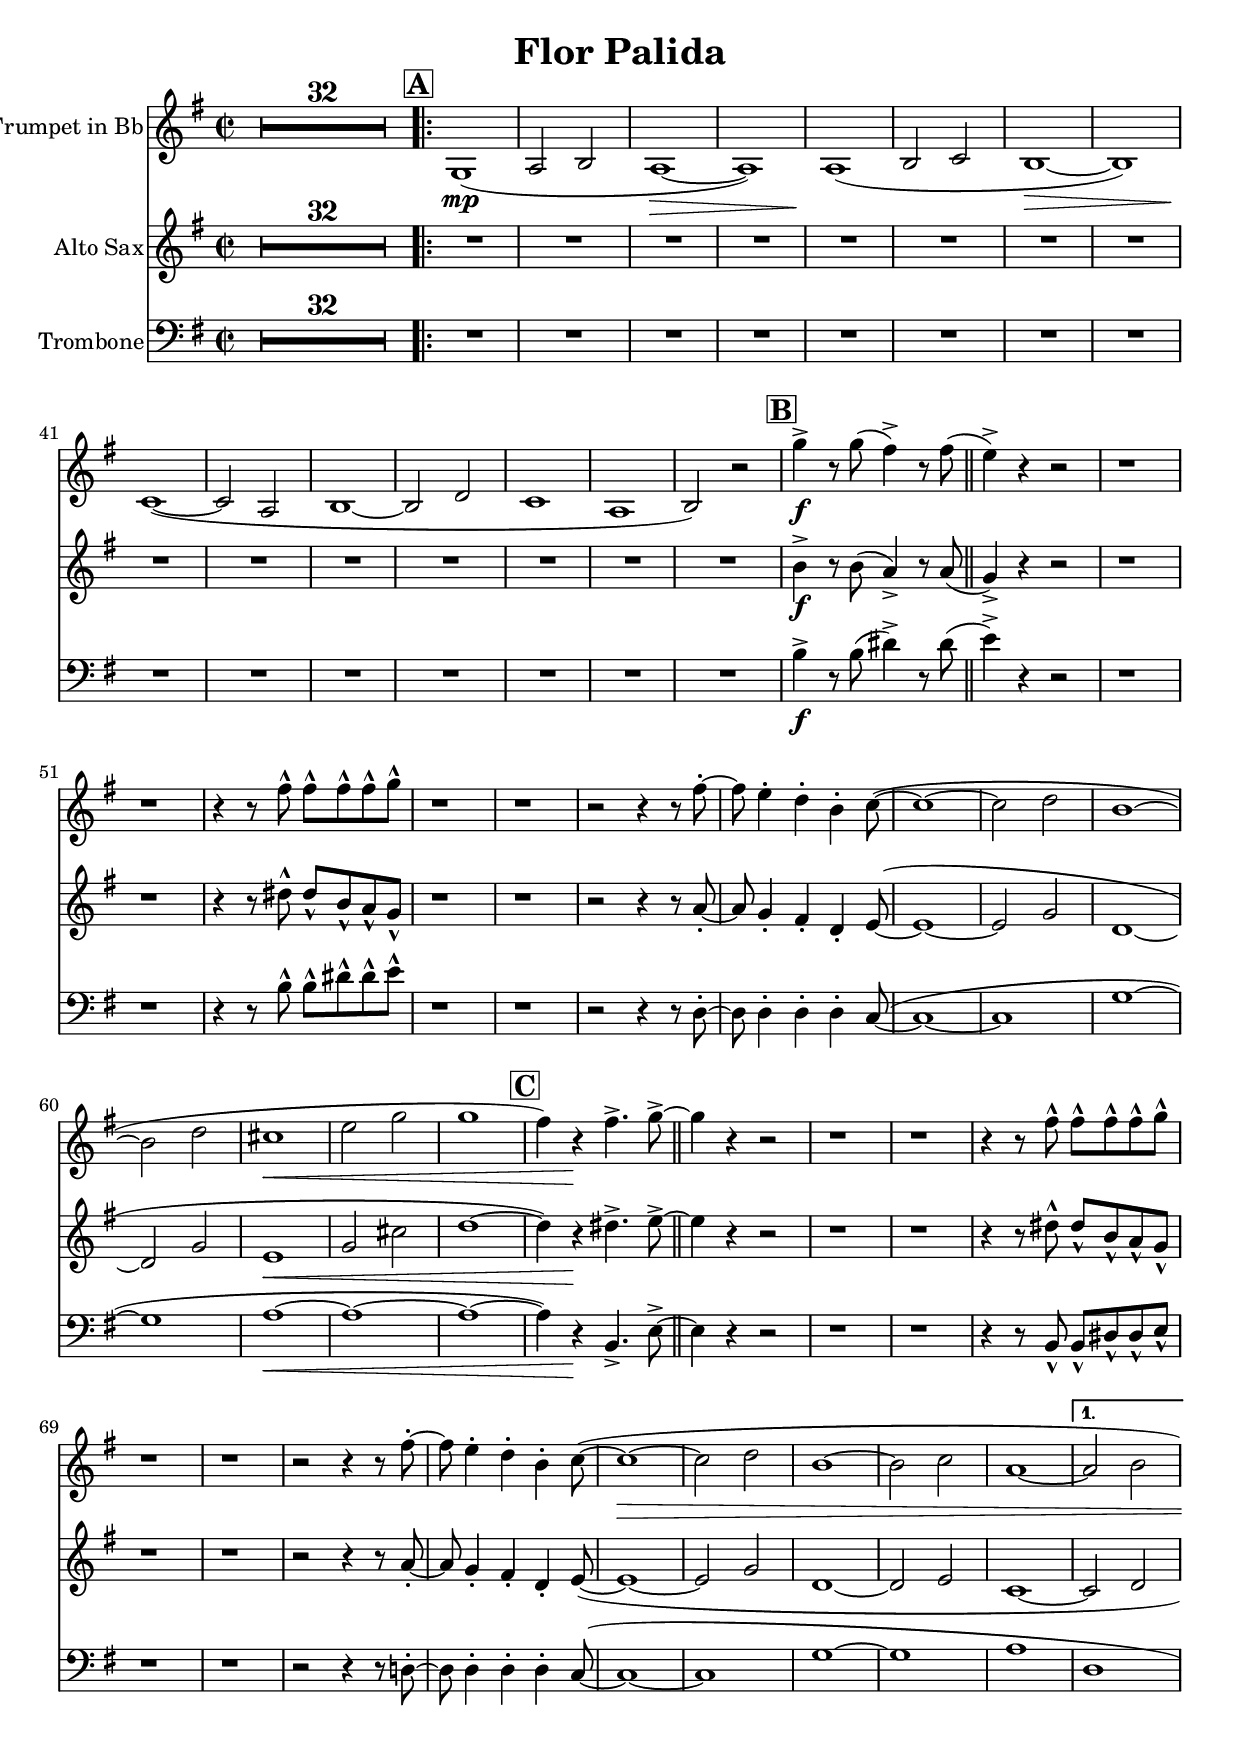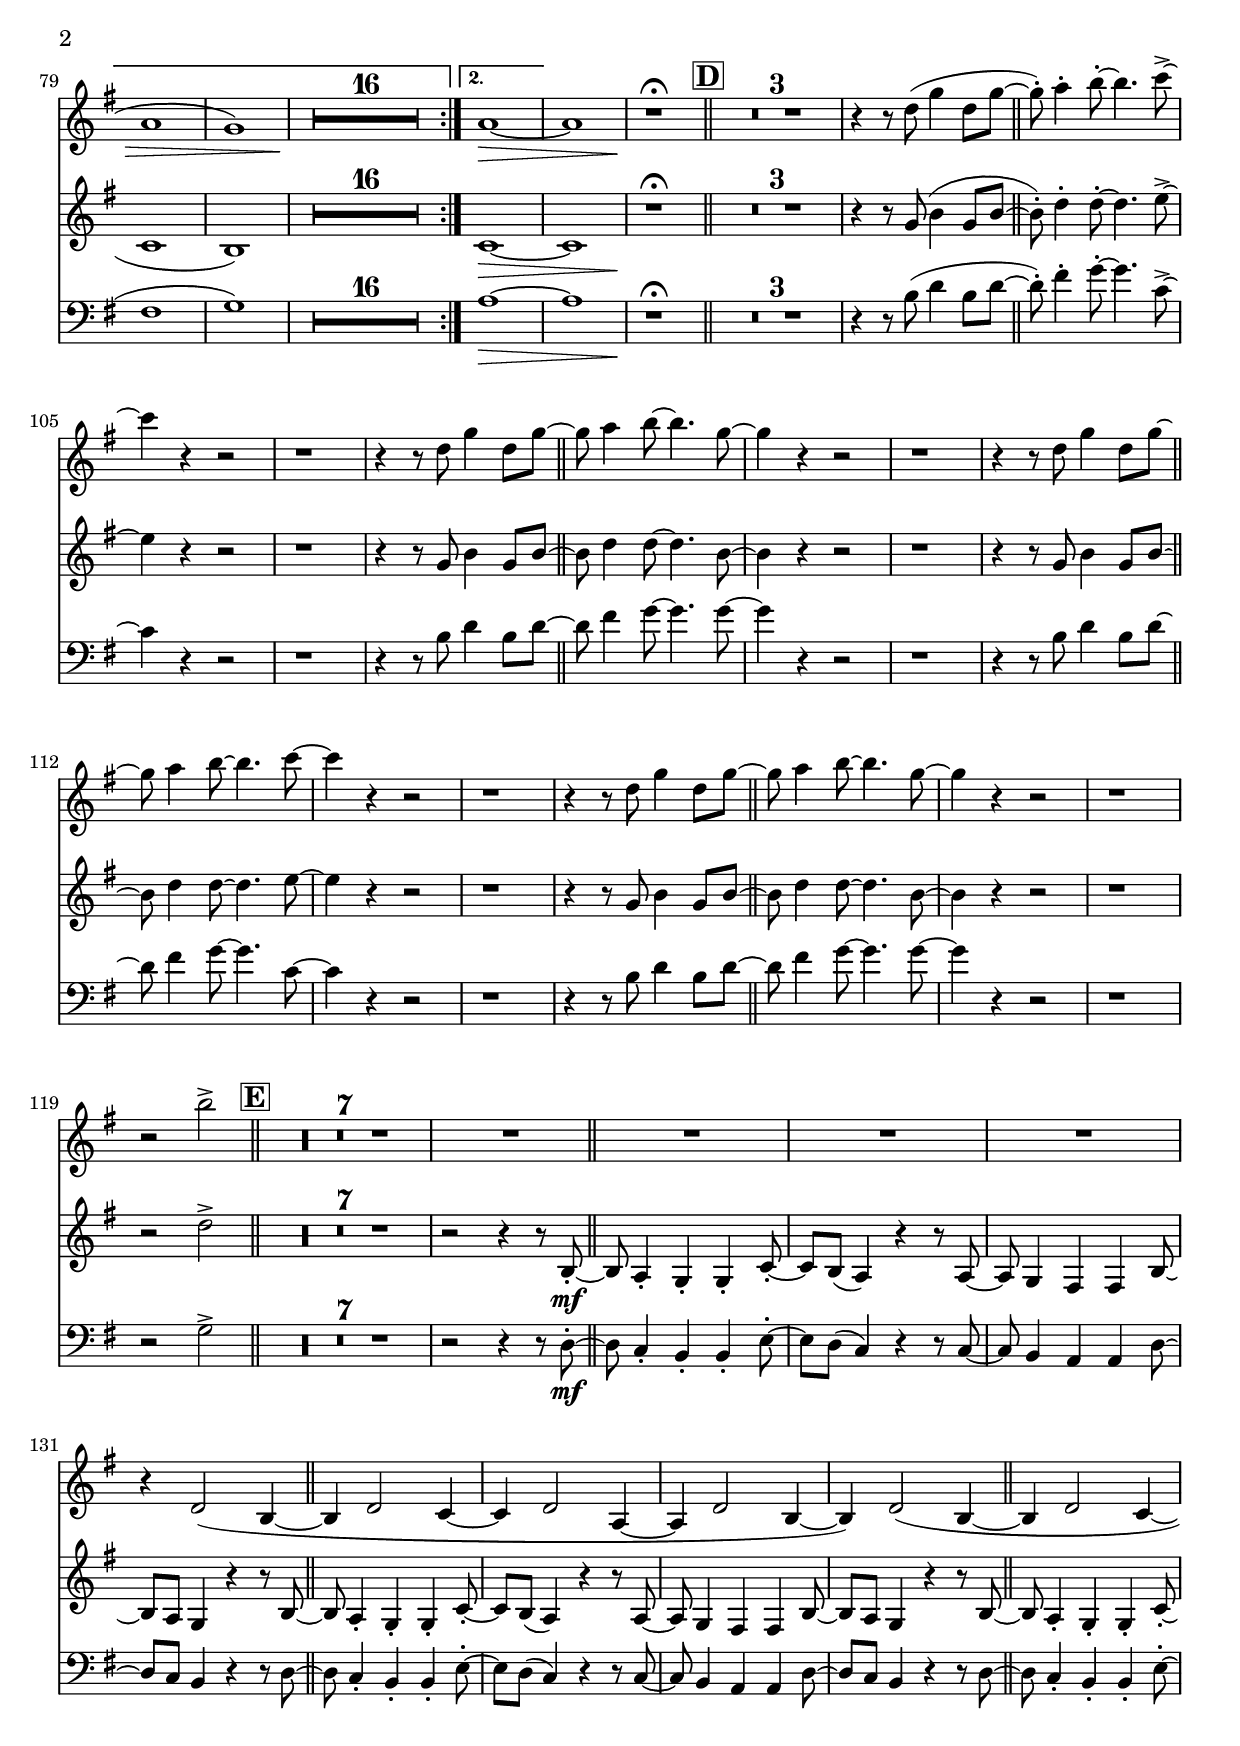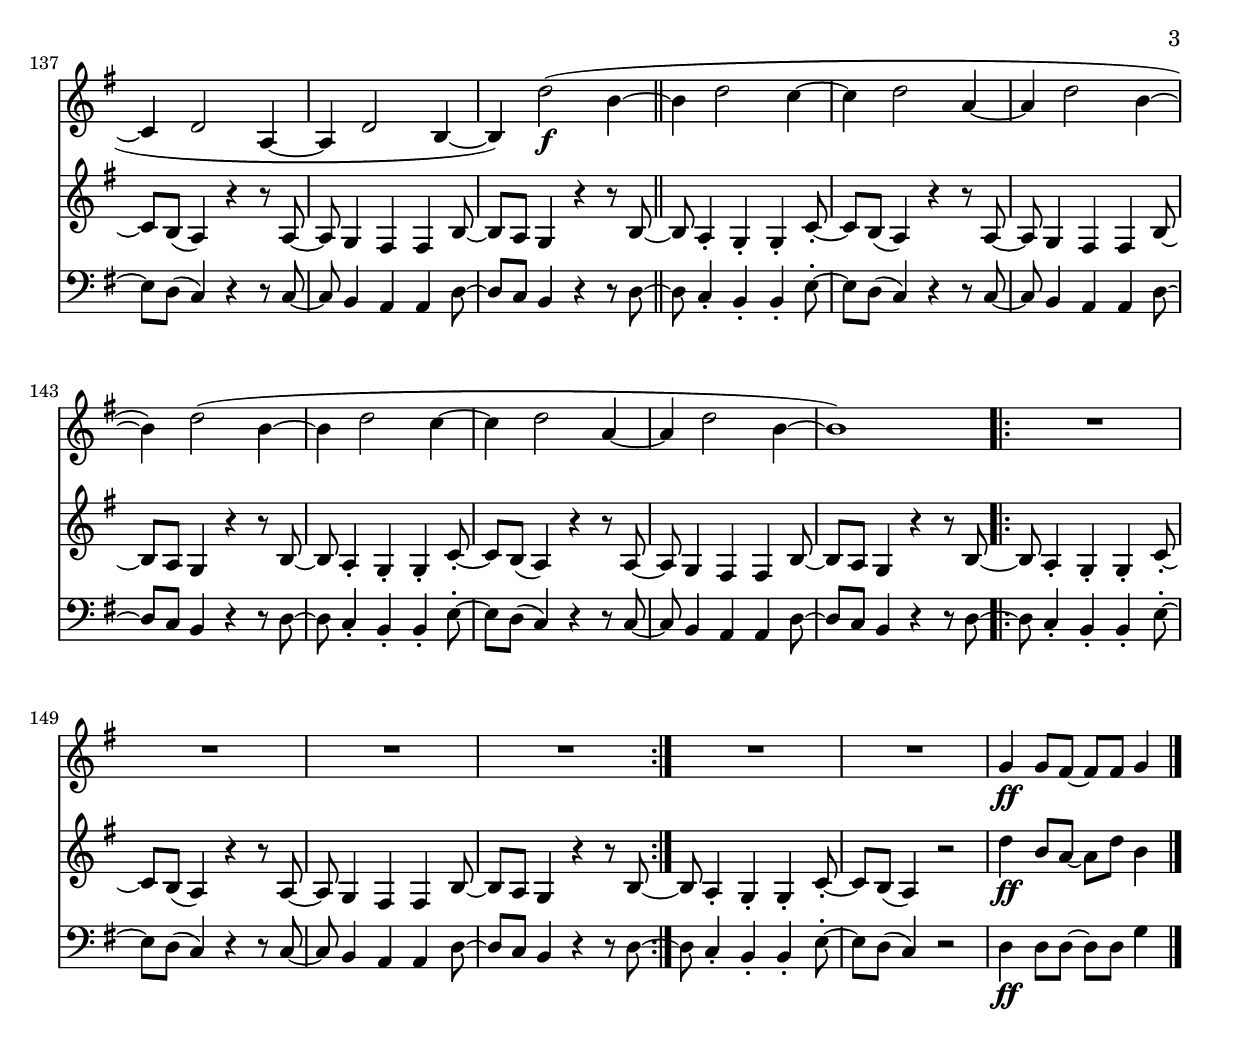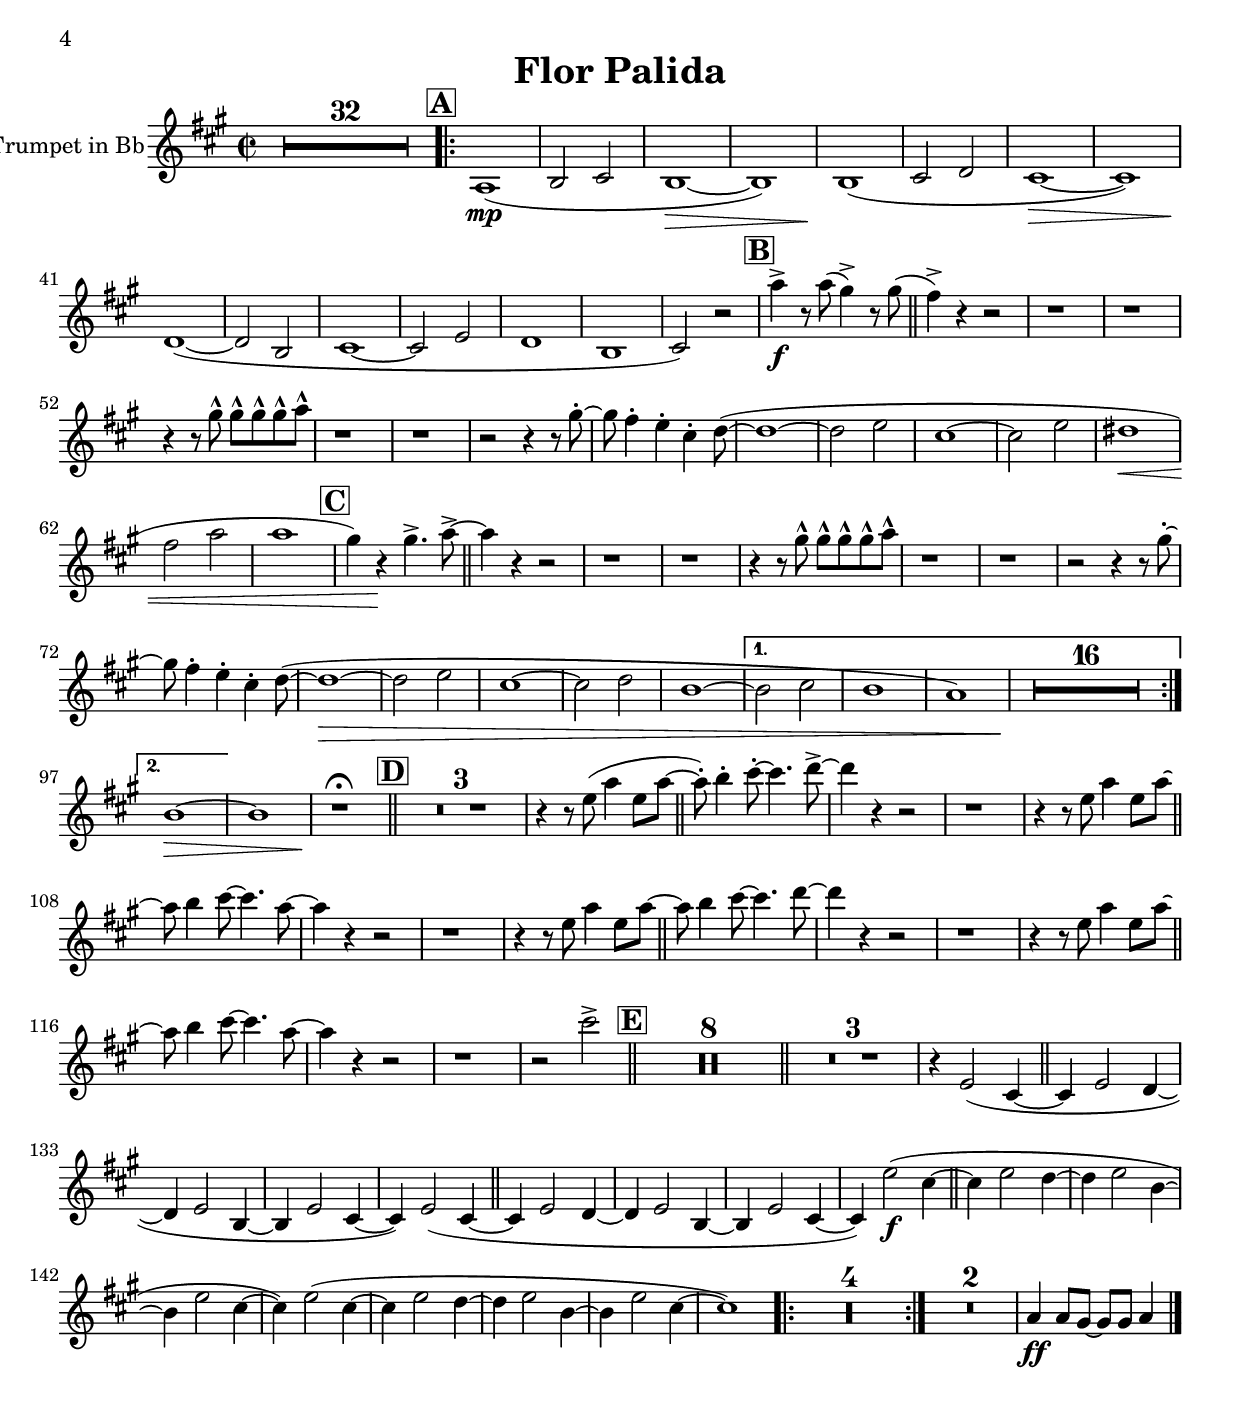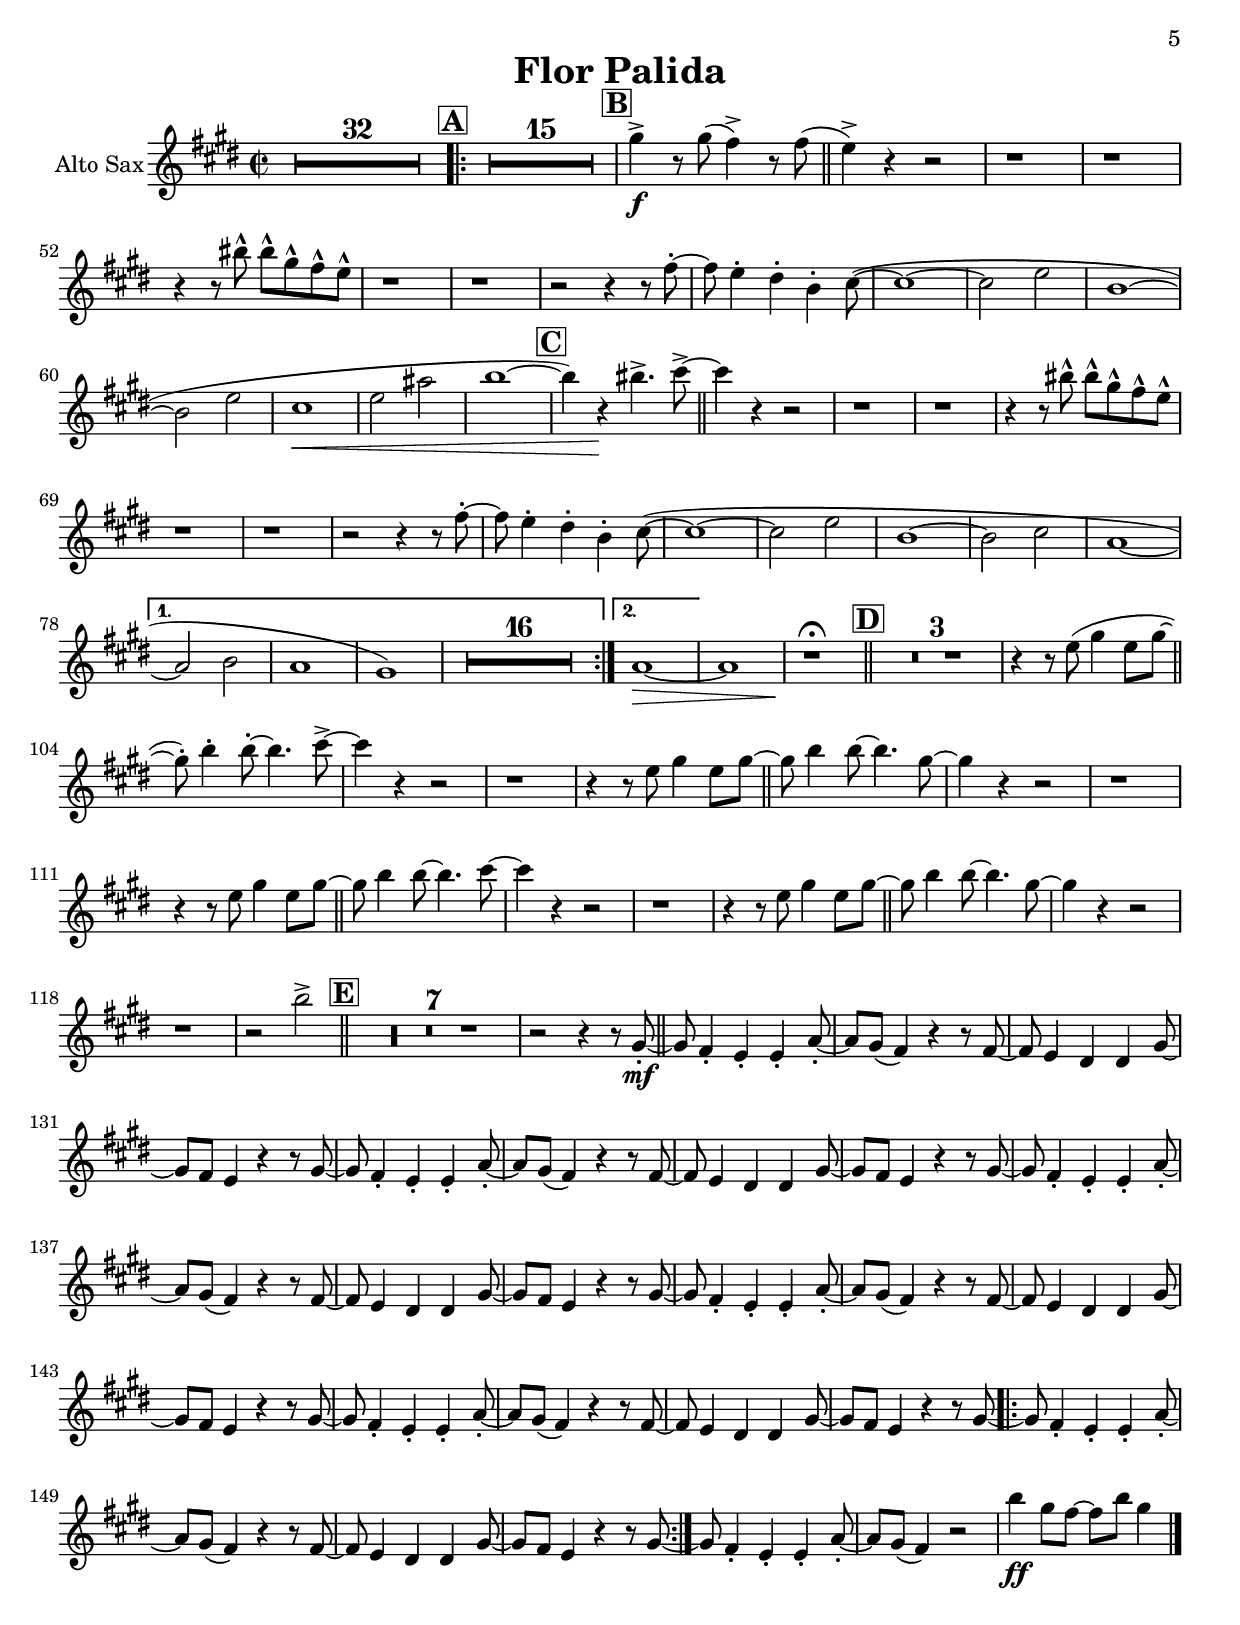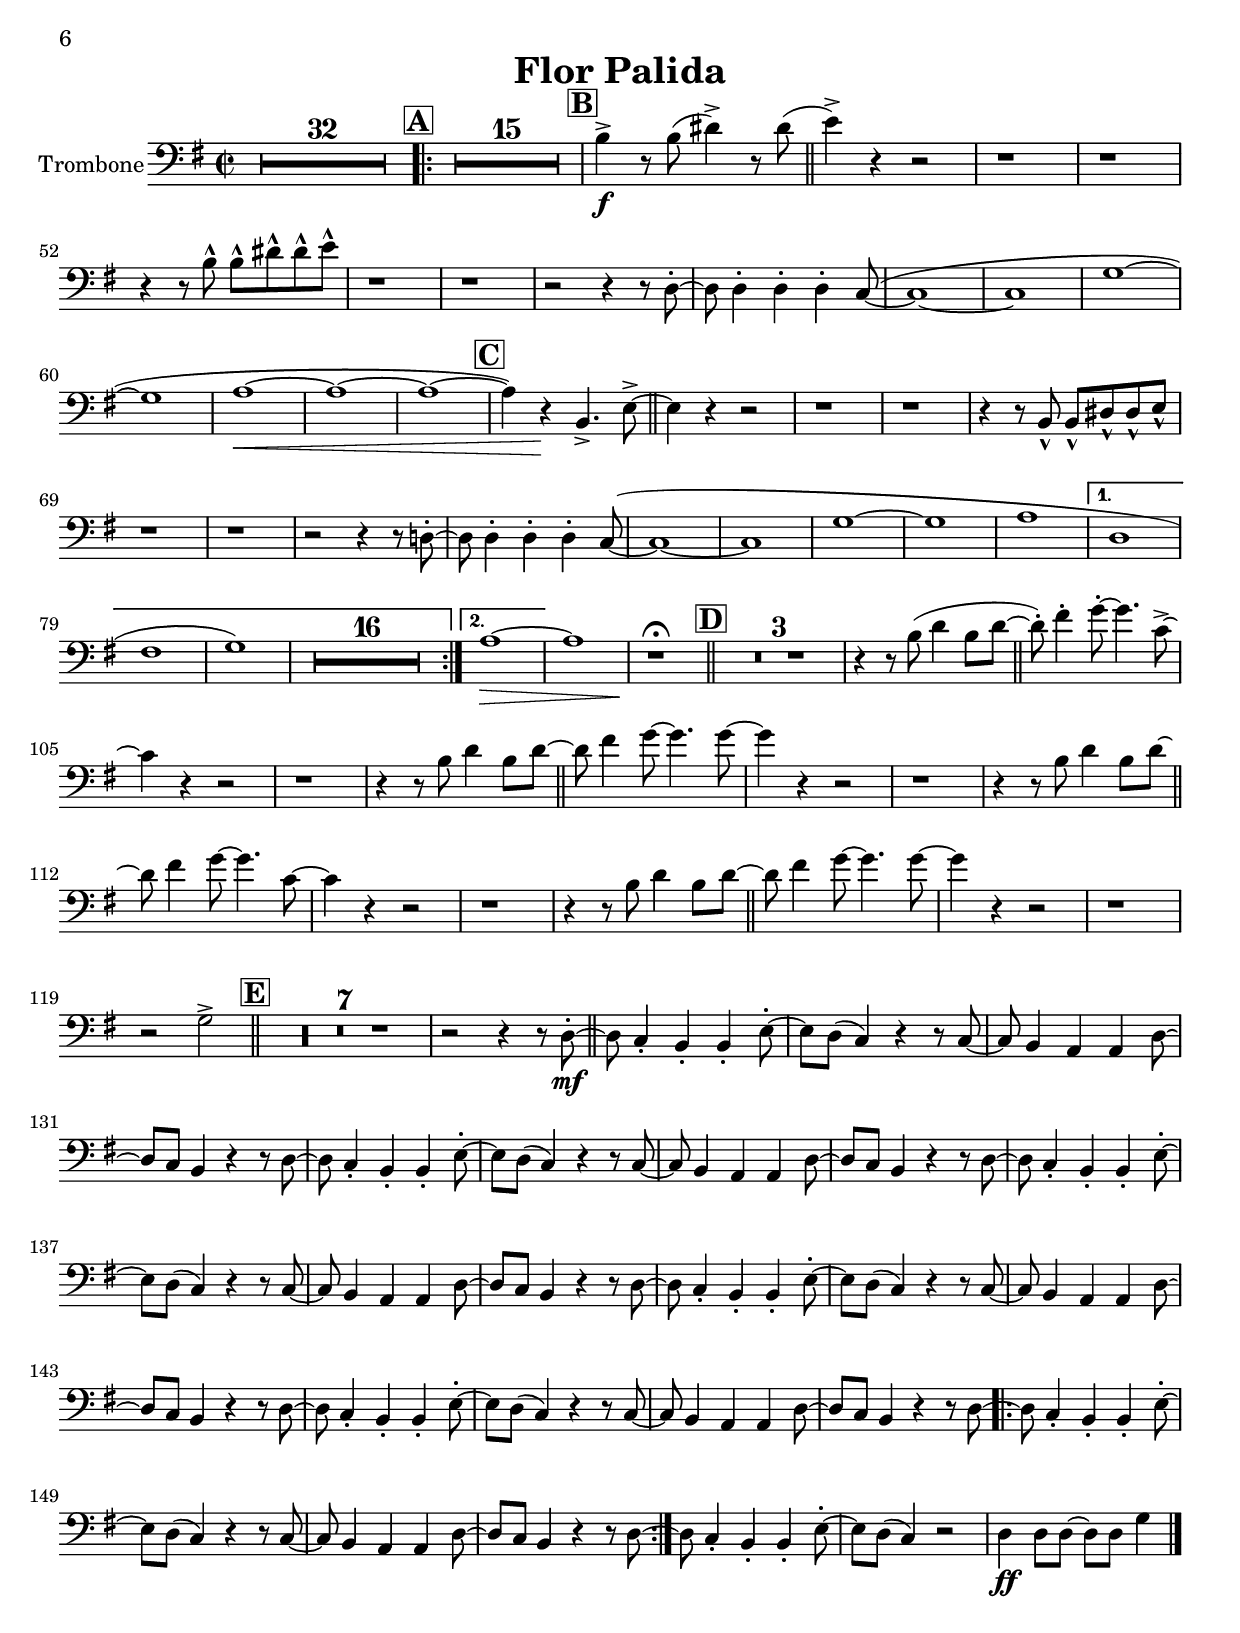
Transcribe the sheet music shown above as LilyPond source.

\version "2.18.2"

\header {
  title = "Flor Palida"
}

global = {
  \set Score.markFormatter = #format-mark-box-letters
  \key g \major
  \time 2/2
}

trumpetBb = \relative c' {
  \global
  \compressFullBarRests
  \transposition bes
  R1*32 |
  \repeat volta 2 {
  \mark \default
  g1\mp( | a2 b | a1~\> | a1) | a1\!( | b2 c | b1~\> | b1) | c1~\!( | c2 a | b1~ | b2 d | c1 | a1 | b2) r |
  \mark \default
  g''4\f-> r8 g( fis4->) r8 fis( | \bar "||"
  e4)-> r4 r2 | r1 | r1 | r4 r8 fis-^ fis-^ fis-^ fis-^ g-^ | r1 | r1 |
  r2 r4 r8 fis~-. | fis8 e4-. d-. b-. c8~( | c1~ | c2 d | b1~ | b2 d |
  cis1\< | e2 g | g1 |
  \mark \default
  fis4) r\! fis4.-> g8~-> | \bar "||"
  g4 r r2 | r1 | r1 | r4 r8 fis-^ fis-^ fis-^ fis-^ g-^ | r1 | r1 | r2 r4 r8 fis~-. | fis8 e4-. d-. b-. c8~( | c1~\> | c2 d | b1~ | b2 c |
  a1~ |
  }
  \alternative {
    {a2 b | a1 | g | R1*16\!) |}
    {a1~\>}
  }
  a1 | r1\!\fermata | \bar "||"
  \mark \default
  R1*3 | r4 r8 d( g4 d8 g~ | \bar "||"
  g8)-. a4-. b8~-. b4. c8~-> | c4 r r2 | r1 | r4 r8 d, g4 d8 g~ | \bar "||"
  g8 a4 b8~ b4. g8~ | g4 r r2 | r1 | r4 r8 d g4 d8 g~ | \bar "||"
  g8 a4 b8~ b4. c8~ | c4 r r2 | r1 | r4 r8 d, g4 d8 g~ | \bar "||"
  g8 a4 b8~ b4. g8~ | g4 r r2 | r1 | r2 b-> | \bar "||"
  \mark \default
  R1*8 \bar "||"
  R1*3 | r4 d,,2( b4~ | \bar "||"
  b4 d2 c4~ | c d2 a4~ | a4 d2 b4~ | b4) d2( b4~ | \bar "||"
  b4 d2 c4~ | c d2 a4~ | a4 d2 b4~ | b4) d'2\f( b4~ | \bar "||"
  b4 d2 c4~ | c d2 a4~ | a4 d2 b4~ | b4) d2( b4~ |
  b4 d2 c4~ | c d2 a4~ | a4 d2 b4~ | b1)
  \repeat volta 2 {
    R1*4
  }
  R1*2 |
  g4\ff g8 fis8~ fis fis g4 | \bar "|."
  
}

altoSax = \relative c'' {
  \global
  \compressFullBarRests
  \transposition es
  R1*32 |
  \repeat volta 2 {
  \mark \default
  R1*15 |
  \mark \default
  b4\f-> r8 b( a4->) r8 a( | \bar "||"
  g4)-> r4 r2 | r1 | r1 | r4 r8  dis'-^ dis-^ b-^ a-^ g-^ | r1 | r1 |
  r2 r4 r8 a~-. | a8 g4-. fis-. d-. e8~( | e1~ | e2 g | d1~ | d2 g |
  e1\< | g2 cis | d1~ |
  \mark \default
  d4) r\! dis4.-> e8~-> | \bar "||"
  e4 r4 r2 | r1 | r1 | r4 r8  dis-^ dis-^ b-^ a-^ g-^ | r1 | r1 |
  r2 r4 r8 a~-. | a8 g4-. fis-. d-. e8~( | e1~ | e2 g | d1~ | d2 e |
  c1~ |
  }
  \alternative {
    {c2 d | c1 | b | R1*16\!) |}
    {c1~\>}
  }
  c1 | r1\!\fermata | \bar "||"
  \mark \default
  R1*3 | r4 r8 g'( b4 g8 b~ | \bar "||"
  b8)-. d4-. d8~-. d4. e8~-> | e4 r r2 | r1 | r4 r8 g, b4 g8 b~ | \bar "||"
  b8 d4 d8~ d4. b8~ | b4 r r2 | r1 | r4 r8 g b4 g8 b~ | \bar "||"
  b8 d4 d8~ d4. e8~ | e4 r r2 | r1 | r4 r8 g, b4 g8 b~ | \bar "||"
  b8 d4 d8~ d4. b8~ | b4 r r2 | r1 | r2 d-> | \bar "||"
  \mark \default  
  R1*7 | r2 r4 r8 b,8~\mf-. | \bar "||"
  b8 a4-. g-. g-. c8~-. | c8 b( a4) r4 r8 a~ | a g4 fis fis b8~ | b a g4 r4 r8 b8~ |
  b a4-. g-. g-. c8~-. | c8 b( a4) r4 r8 a~ | a g4 fis fis b8~ | b a g4 r4 r8 b8~ |
  b a4-. g-. g-. c8~-. | c8 b( a4) r4 r8 a~ | a g4 fis fis b8~ | b a g4 r4 r8 b8~ |
  b a4-. g-. g-. c8~-. | c8 b( a4) r4 r8 a~ | a g4 fis fis b8~ | b a g4 r4 r8 b8~ |
  b a4-. g-. g-. c8~-. | c8 b( a4) r4 r8 a~ | a g4 fis fis b8~ | b a g4 r4 r8 b8~ |

  \repeat volta 2 {
    b8 a4-. g-. g-. c8~-. | c8 b( a4) r4 r8 a~ | a g4 fis fis b8~ | b a g4 r4 r8 b8~ |
  }
  b a4-. g-. g-. c8~-. | c8 b( a4) r2 | d'4\ff b8 a~ a d b4 | \bar "|."
}

trombone = \relative c {
  \compressFullBarRests
  \global
  R1*32 |
  \repeat volta 2 {
  \mark \default
  R1*15 |
  \mark \default
  b'4\f-> r8 b( dis4->) r8 dis( | \bar "||"
  e4)-> r4 r2 | r1 | r1 | r4 r8  b-^ b-^ dis-^ dis-^ e-^ | r1 | r1 |
  r2 r4 r8 d,~-. | d8 d4-. d-. d-. c8~( | c1~ | c1 | g'1~ | g |
  a1~\< | a~ | a~ |
  \mark \default
  a4) r\! b,4.-> e8~-> | \bar "||"
  e4 r4 r2 | r1 | r1 | r4 r8  b-^ b-^ dis-^ dis-^ e-^ | r1 | r1 |
  r2 r4 r8 d!~-. | d8 d4-. d-. d-. c8~( | c1~ | c1 | g'1~ | g | a1 |
  }
  \alternative {
  {d, | fis | g1) | R1*16}
  {a1~\>}
  }
  a1 | r1\!\fermata | \bar "||"
  \mark \default  
  R1*3 | r4 r8 b( d4 b8 d~ | \bar "||"
  d8)-. fis4-. g8~-. g4. c,8~-> | c4 r r2 | r1 | r4 r8 b d4 b8 d~ | \bar "||"
  d8 fis4 g8~ g4. g8~ | g4 r r2 | r1 | r4 r8 b, d4 b8 d~ | \bar "||"
  d8 fis4 g8~ g4. c,8~ | c4 r r2 | r1 | r4 r8 b d4 b8 d~ | \bar "||"
  d8 fis4 g8~ g4. g8~ | g4 r r2 | r1 | r2 g,-> | \bar "||"
  \mark \default  
  R1*7 | r2 r4 r8 d8~\mf-. | \bar "||"
  d8 c4-. b-. b-. e8~-. | e8 d( c4) r4 r8 c~ | c b4 a a d8~ | d c b4 r4 r8 d8~ |
  d8 c4-. b-. b-. e8~-. | e8 d( c4) r4 r8 c~ | c b4 a a d8~ | d c b4 r4 r8 d8~ |
  d8 c4-. b-. b-. e8~-. | e8 d( c4) r4 r8 c~ | c b4 a a d8~ | d c b4 r4 r8 d8~ |
  d8 c4-. b-. b-. e8~-. | e8 d( c4) r4 r8 c~ | c b4 a a d8~ | d c b4 r4 r8 d8~ |
  d8 c4-. b-. b-. e8~-. | e8 d( c4) r4 r8 c~ | c b4 a a d8~ | d c b4 r4 r8 d8~ |

  \repeat volta 2 {
    d8 c4-. b-. b-. e8~-. | e8 d( c4) r4 r8 c~ | c b4 a a d8~ | d c b4 r4 r8 d8~ |
  }
  d8 c4-. b-. b-. e8~-. | e8 d( c4) r2 |
  d4\ff d8 d~ d d g4 | \bar "|."
  
}

trumpetBbPart = \new Staff \with {
  instrumentName = "Trumpet in Bb"
  midiInstrument = "trumpet"
} \trumpetBb

altoSaxPart = \new Staff \with {
  instrumentName = "Alto Sax"
  midiInstrument = "alto sax"
} \altoSax

trombonePart = \new Staff \with {
  instrumentName = "Trombone"
  midiInstrument = "trombone"
} { \clef bass \trombone }

\bookpart {
\score {
  <<
    \trumpetBbPart
    \altoSaxPart
    \trombonePart
  >>
}
}

\bookpart {
\score {
  <<
    \transpose a b { \trumpetBbPart }
  >>
}
}

\bookpart {
\score {
  <<
    \transpose a fis' { \altoSaxPart }
  >>
}
}

\bookpart {
\score {
  <<
    \transpose a a { \trombonePart }
  >>
}
}


